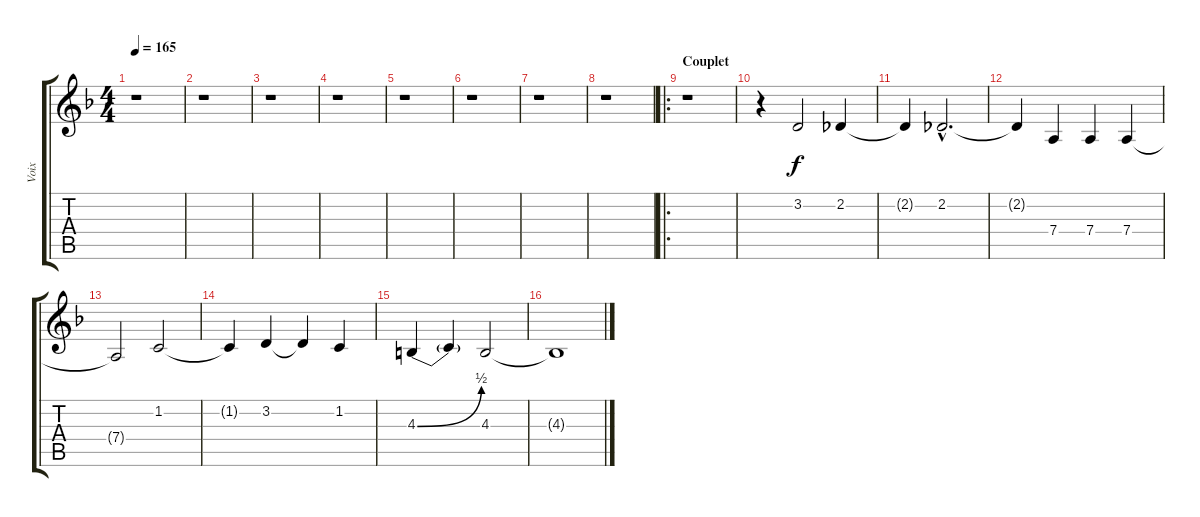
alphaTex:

\track ("Voix" "Voix") {instrument violin}
\staff {score tabs}
\tuning (E4 B3 G3 D3 A2 E2) {hide}
\ts (4 4)
\tempo 165
\clef g2
\ks f
r.1{dy f} |
r.1 |
r.1 |
r.1 |
r.1 |
r.1 |
r.1 |
r.1 |
\ro
\section ("" "Couplet ")
r.1 |
r.4 3.2.2 2.2.4 |
2.2{t}.4 2.2{hac}.2{d} |
2.2{t}.4 7.4.4 7.4.4 7.4.4 |
7.4{t}.2 1.2.2 |
1.2{t}.4 3.2.4 3.2{t}.4 1.2.4 |
4.3{be (bend 0 0 60 2)}.4 4.3{t}.4 4.3.2 |
4.3{t}.1
